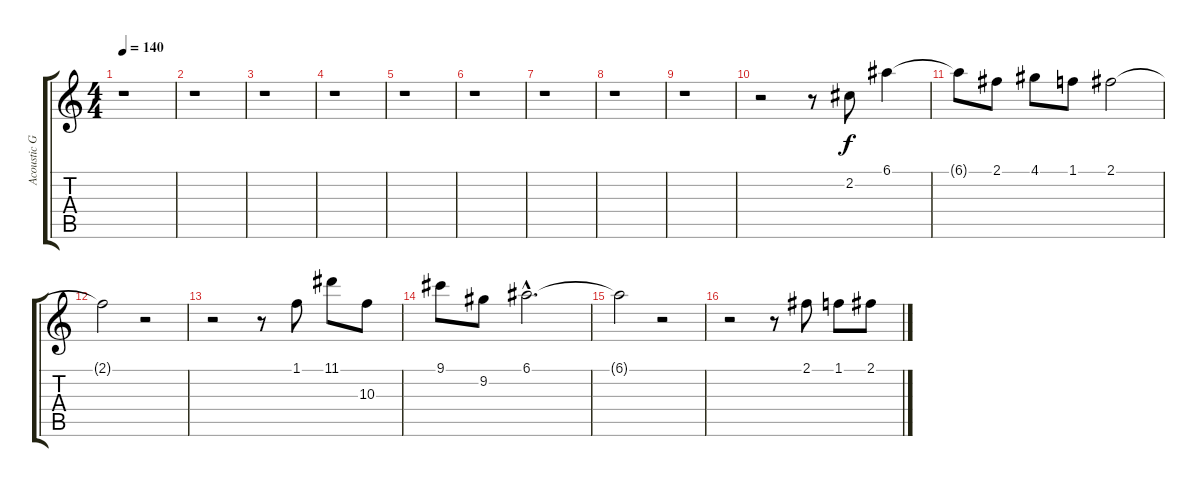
\track ("Acoustic Guitar" "Acoustic G") {instrument acousticguitarnylon}
\staff {score tabs}
\tuning (E4 B3 G3 D3 A2 E2) {hide}
\ts (4 4)
\tempo 140
\clef g2
\ks c
r.1{dy f} |
r.1 |
r.1 |
r.1 |
r.1 |
r.1 |
r.1 |
r.1 |
r.1 |
r.2 r.8 2.2.8{balance 6} 6.1.4 |
6.1{t}.8 2.1.8 4.1.8 1.1.8 2.1.2 |
2.1{t}.2 r.2 |
r.2 r.8 1.1.8 11.1.8 10.3.8 |
9.1.8 9.2.8 6.1{hac}.2{d} |
6.1{t}.2 r.2 |
r.2 r.8 2.1.8 1.1.8 2.1.8
